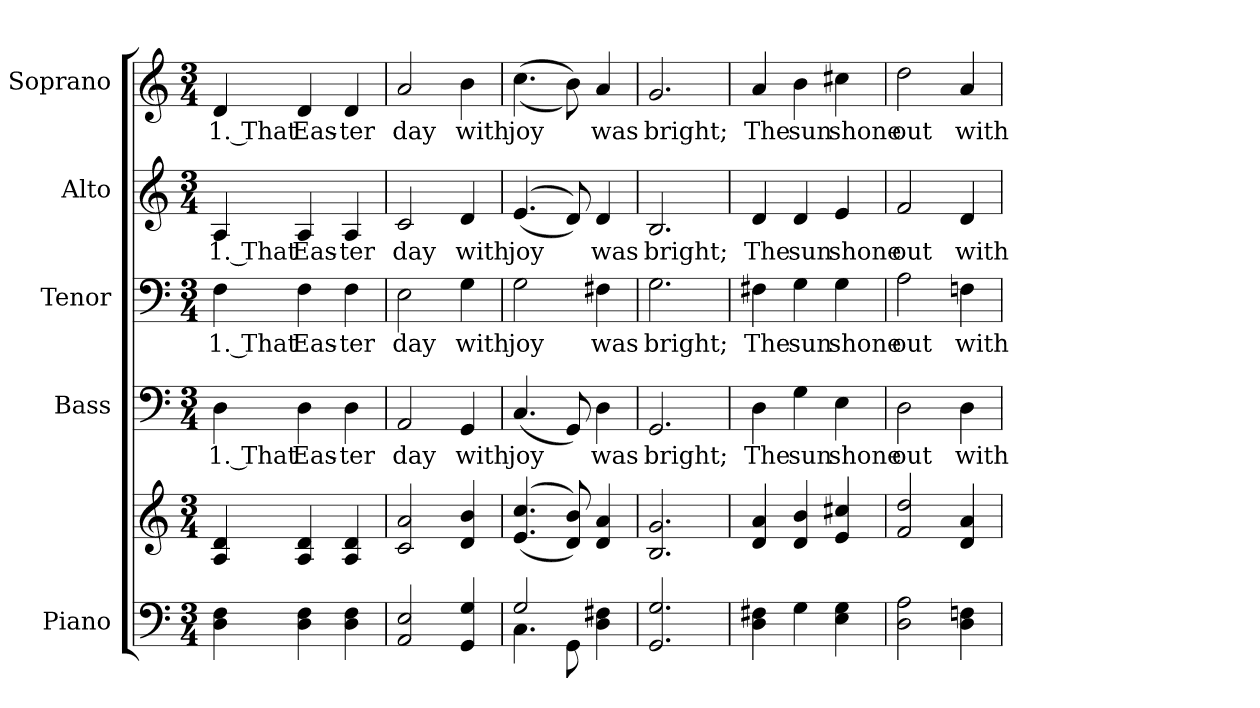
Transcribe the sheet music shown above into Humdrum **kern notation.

**kern	**kern	**kern	**text	**kern	**text	**kern	**text	**kern	**text
*part5	*part5	*part4	*part4	*part3	*part3	*part2	*part2	*part1	*part1
*staff6	*staff5	*staff4	*staff4	*staff3	*staff3	*staff2	*staff2	*staff1	*staff1
*I"Piano	*	*I"Bass	*	*I"Tenor	*	*I"Alto	*	*I"Soprano	*
*I'Pno.	*	*I'B.	*	*I'T.	*	*I'A.	*	*I'S.	*
!!LO:PB:g=z
*clefF4	*clefG2	*clefF4	*	*clefF4	*	*clefG2	*	*clefG2	*
*k[]	*k[]	*k[]	*	*k[]	*	*k[]	*	*k[]	*
*C:	*C:	*C:	*	*C:	*	*C:	*	*C:	*
*M3/4	*M3/4	*M3/4	*	*M3/4	*	*M3/4	*	*M3/4	*
*MM170	*MM170	*MM170	*	*MM170	*	*MM170	*	*MM170	*
=1	=1	=1	=1	=1	=1	=1	=1	=1	=1
!	!	!	!LO:LY:b:color=#000000	!	!	!	!	!	!
!	!	!	!	!	!LO:LY:b:color=#000000	!	!	!	!
!	!	!	!	!	!	!	!LO:LY:b:color=#000000	!	!
!	!	!	!	!	!	!	!	!	!LO:LY:b:color=#000000
4Di\ 4Fi	4Ai/ 4di	4Di\	1. That	4Fi\	1. That	4Ai/	1. That	4di/	1. That
!	!	!	!LO:LY:b:color=#000000	!	!	!	!	!	!
!	!	!	!	!	!LO:LY:b:color=#000000	!	!	!	!
!	!	!	!	!	!	!	!LO:LY:b:color=#000000	!	!
!	!	!	!	!	!	!	!	!	!LO:LY:b:color=#000000
4Di\ 4Fi	4Ai/ 4di	4Di\	Eas-	4Fi\	Eas-	4Ai/	Eas-	4di/	Eas-
!	!	!	!LO:LY:b:color=#000000	!	!	!	!	!	!
!	!	!	!	!	!LO:LY:b:color=#000000	!	!	!	!
!	!	!	!	!	!	!	!LO:LY:b:color=#000000	!	!
!	!	!	!	!	!	!	!	!	!LO:LY:b:color=#000000
4Di\ 4Fi	4Ai/ 4di	4Di\	-ter	4Fi\	-ter	4Ai/	-ter	4di/	-ter
=2	=2	=2	=2	=2	=2	=2	=2	=2	=2
!	!	!	!LO:LY:b:color=#000000	!	!	!	!	!	!
!	!	!	!	!	!LO:LY:b:color=#000000	!	!	!	!
!	!	!	!	!	!	!	!LO:LY:b:color=#000000	!	!
!	!	!	!	!	!	!	!	!	!LO:LY:b:color=#000000
2AAi/ 2Ei	2ci/ 2ai	2AAi/	day	2Ei\	day	2ci/	day	2ai/	day
!	!	!	!LO:LY:b:color=#000000	!	!	!	!	!	!
!	!	!	!	!	!LO:LY:b:color=#000000	!	!	!	!
!	!	!	!	!	!	!	!LO:LY:b:color=#000000	!	!
!	!	!	!	!	!	!	!	!	!LO:LY:b:color=#000000
4GGi/ 4Gi	4di/ 4bi	4GGi/	with	4Gi\	with	4di/	with	4bi\	with
=3	=3	=3	=3	=3	=3	=3	=3	=3	=3
*^	*	*	*	*	*	*	*	*	*
!	!	!	!	!LO:LY:b:color=#000000	!	!	!	!	!	!
!	!	!	!	!	!	!LO:LY:b:color=#000000	!	!	!	!
!	!	!	!	!	!	!	!	!LO:LY:b:color=#000000	!	!
!	!	!	!	!	!	!	!	!	!	!LO:LY:b:color=#000000
2Gi/	4.Ci\	((4.ei/ 4.cci	(4.Ci/	joy	2Gi\	joy	((4.ei/	joy	((4.cci\	joy
.	8GGi\	8di/ 8bi))	8GGi/)	.	.	.	8di/))	.	8bi\))	.
!	!	!	!	!LO:LY:b:color=#000000	!	!	!	!	!	!
!	!	!	!	!	!	!LO:LY:b:color=#000000	!	!	!	!
!	!	!	!	!	!	!	!	!LO:LY:b:color=#000000	!	!
!	!	!	!	!	!	!	!	!	!	!LO:LY:b:color=#000000
4Di\ 4F#Xi	4ryy	4di/ 4ai	4Di\	was	4F#Xi\	was	4di/	was	4ai/	was
*v	*v	*	*	*	*	*	*	*	*	*
!!LO:PB:g=z
=4	=4	=4	=4	=4	=4	=4	=4	=4	=4
*^	*	*	*	*	*	*	*	*	*
!	!	!	!	!LO:LY:b:color=#000000	!	!	!	!	!	!
*v	*v	*	*	*	*	*	*	*	*	*
*^	*	*	*	*	*	*	*	*	*
!	!	!	!	!	!	!LO:LY:b:color=#000000	!	!	!	!
*v	*v	*	*	*	*	*	*	*	*	*
*^	*	*	*	*	*	*	*	*	*
!	!	!	!	!	!	!	!	!LO:LY:b:color=#000000	!	!
*v	*v	*	*	*	*	*	*	*	*	*
*^	*	*	*	*	*	*	*	*	*
!	!	!	!	!	!	!	!	!	!	!LO:LY:b:color=#000000
*v	*v	*	*	*	*	*	*	*	*	*
2.GGi/ 2.Gi	2.Bi/ 2.gi	2.GGi/	bright;	2.Gi\	bright;	2.Bi/	bright;	2.gi/	bright;
=5	=5	=5	=5	=5	=5	=5	=5	=5	=5
!	!	!	!LO:LY:b:color=#000000	!	!	!	!	!	!
!	!	!	!	!	!LO:LY:b:color=#000000	!	!	!	!
!	!	!	!	!	!	!	!LO:LY:b:color=#000000	!	!
!	!	!	!	!	!	!	!	!	!LO:LY:b:color=#000000
4Di\ 4F#Xi	4di/ 4ai	4Di\	The	4F#Xi\	The	4di/	The	4ai/	The
!	!	!	!LO:LY:b:color=#000000	!	!	!	!	!	!
!	!	!	!	!	!LO:LY:b:color=#000000	!	!	!	!
!	!	!	!	!	!	!	!LO:LY:b:color=#000000	!	!
!	!	!	!	!	!	!	!	!	!LO:LY:b:color=#000000
4Gi\	4di/ 4bi	4Gi\	sun	4Gi\	sun	4di/	sun	4bi\	sun
!	!	!	!LO:LY:b:color=#000000	!	!	!	!	!	!
!	!	!	!	!	!LO:LY:b:color=#000000	!	!	!	!
!	!	!	!	!	!	!	!LO:LY:b:color=#000000	!	!
!	!	!	!	!	!	!	!	!	!LO:LY:b:color=#000000
4Ei\ 4Gi	4ei/ 4cc#Xi	4Ei\	shone	4Gi\	shone	4ei/	shone	4cc#Xi\	shone
=6	=6	=6	=6	=6	=6	=6	=6	=6	=6
!	!	!	!LO:LY:b:color=#000000	!	!	!	!	!	!
!	!	!	!	!	!LO:LY:b:color=#000000	!	!	!	!
!	!	!	!	!	!	!	!LO:LY:b:color=#000000	!	!
!	!	!	!	!	!	!	!	!	!LO:LY:b:color=#000000
2Di\ 2Ai	2fi/ 2ddi	2Di\	out	2Ai\	out	2fi/	out	2ddi\	out
!	!	!	!LO:LY:b:color=#000000	!	!	!	!	!	!
!	!	!	!	!	!LO:LY:b:color=#000000	!	!	!	!
!	!	!	!	!	!	!	!LO:LY:b:color=#000000	!	!
!	!	!	!	!	!	!	!	!	!LO:LY:b:color=#000000
4Di\ 4Fni	4di/ 4ai	4Di\	with	4Fni\	with	4di/	with	4ai/	with
=	=	=	=	=	=	=	=	=	=
*-	*-	*-	*-	*-	*-	*-	*-	*-	*-
